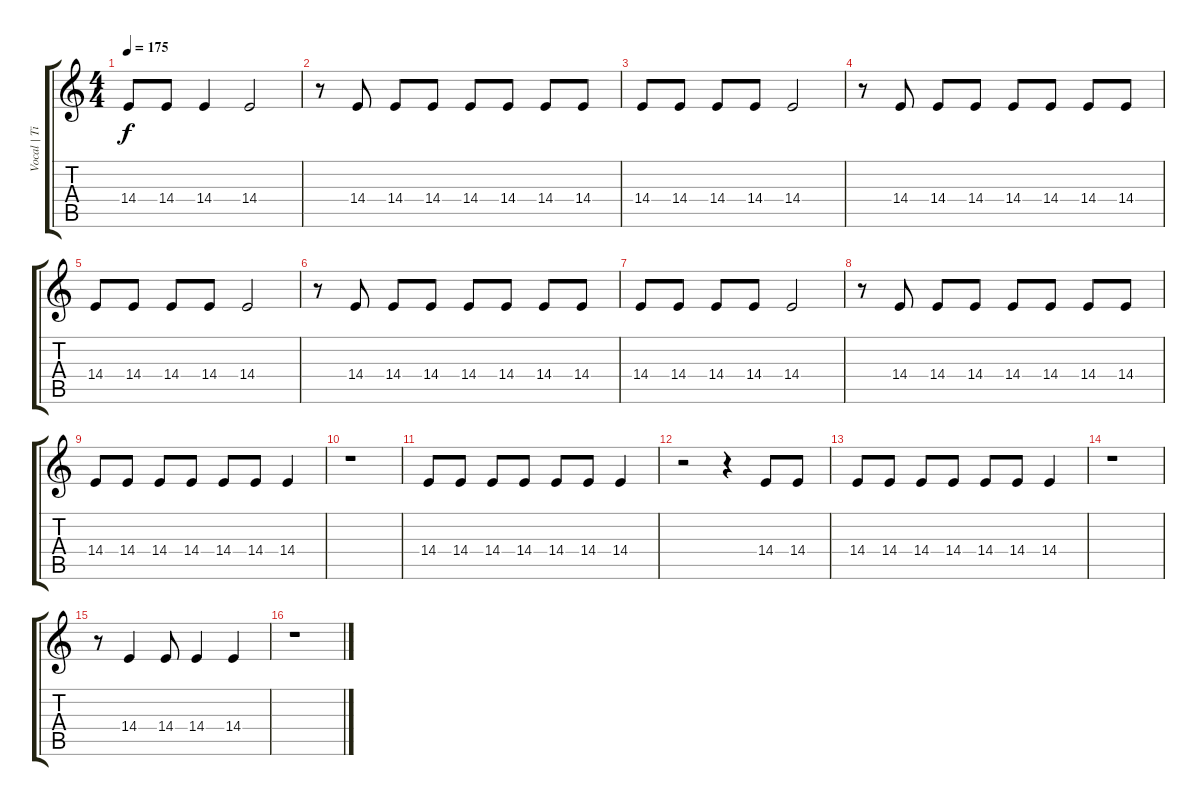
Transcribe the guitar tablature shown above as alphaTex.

\track ("Vocal | Tico" "Vocal | Ti") {instrument altosax}
\staff {score tabs}
\tuning (E4 B3 G3 D3 A2 E2) {hide}
\ts (4 4)
\tempo 175
\clef g2
\ks c
14.4.8{dy f} 14.4.8 14.4.4 14.4.2 |
r.8 14.4.8 14.4.8 14.4.8 14.4.8 14.4.8 14.4.8 14.4.8 |
14.4.8 14.4.8 14.4.8 14.4.8 14.4.2 |
r.8 14.4.8 14.4.8 14.4.8 14.4.8 14.4.8 14.4.8 14.4.8 |
14.4.8 14.4.8 14.4.8 14.4.8 14.4.2 |
r.8 14.4.8 14.4.8 14.4.8 14.4.8 14.4.8 14.4.8 14.4.8 |
14.4.8 14.4.8 14.4.8 14.4.8 14.4.2 |
r.8 14.4.8 14.4.8 14.4.8 14.4.8 14.4.8 14.4.8 14.4.8 |
14.4.8 14.4.8 14.4.8 14.4.8 14.4.8 14.4.8 14.4.4 |
r.1 |
14.4.8 14.4.8 14.4.8 14.4.8 14.4.8 14.4.8 14.4.4 |
r.2 r.4 14.4.8 14.4.8 |
14.4.8 14.4.8 14.4.8 14.4.8 14.4.8 14.4.8 14.4.4 |
r.1 |
r.8 14.4.4 14.4.8 14.4.4 14.4.4 |
r.1
